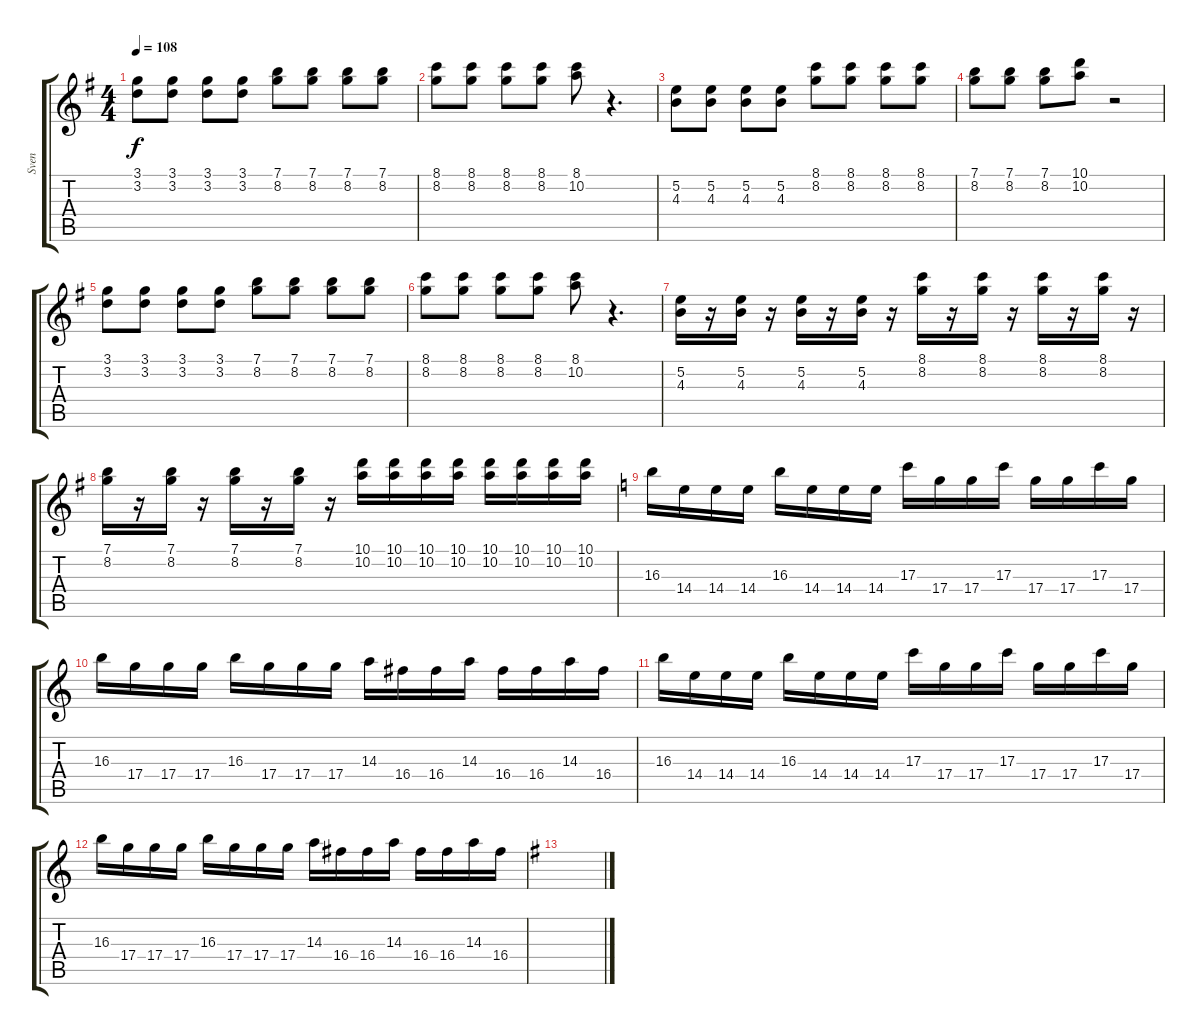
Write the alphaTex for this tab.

\track ("Sven" "Sven") {instrument distortionguitar}
\staff {score tabs}
\tuning (E4 B3 G3 D3 A2 E2) {hide}
\ts (4 4)
\tempo 108
\clef g2
\ks g
(3.1 3.2).8{dy f volume 12 instrument distortionguitar} (3.1 3.2).8 (3.1 3.2).8 (3.1 3.2).8 (7.1 8.2).8 (7.1 8.2).8 (7.1 8.2).8 (7.1 8.2).8 |
(8.1 8.2).8 (8.1 8.2).8 (8.1 8.2).8 (8.1 8.2).8 (8.1 10.2).8 r.4{d} |
(5.2 4.3).8{volume 12 instrument distortionguitar} (5.2 4.3).8 (5.2 4.3).8 (5.2 4.3).8 (8.1 8.2).8 (8.1 8.2).8 (8.1 8.2).8 (8.1 8.2).8 |
(7.1 8.2).8 (7.1 8.2).8 (7.1 8.2).8 (10.1 10.2).8 r.2 |
(3.1 3.2).8{volume 12 instrument distortionguitar} (3.1 3.2).8 (3.1 3.2).8 (3.1 3.2).8 (7.1 8.2).8 (7.1 8.2).8 (7.1 8.2).8 (7.1 8.2).8 |
(8.1 8.2).8 (8.1 8.2).8 (8.1 8.2).8 (8.1 8.2).8 (8.1 10.2).8 r.4{d} |
(5.2 4.3).16{volume 12 instrument distortionguitar} r.16 (5.2 4.3).16 r.16 (5.2 4.3).16 r.16 (5.2 4.3).16 r.16 (8.1 8.2).16 r.16 (8.1 8.2).16 r.16 (8.1 8.2).16 r.16 (8.1 8.2).16 r.16 |
(7.1 8.2).16 r.16 (7.1 8.2).16 r.16 (7.1 8.2).16 r.16 (7.1 8.2).16 r.16 (10.1 10.2).16 (10.1 10.2).16 (10.1 10.2).16 (10.1 10.2).16 (10.1 10.2).16 (10.1 10.2).16 (10.1 10.2).16 (10.1 10.2).16 |
\ks c
16.3.16 14.4.16 14.4.16 14.4.16 16.3.16 14.4.16 14.4.16 14.4.16 17.3.16 17.4.16 17.4.16 17.3.16 17.4.16 17.4.16 17.3.16 17.4.16 |
16.3.16 17.4.16 17.4.16 17.4.16 16.3.16 17.4.16 17.4.16 17.4.16 14.3.16 16.4.16 16.4.16 14.3.16 16.4.16 16.4.16 14.3.16 16.4.16 |
16.3.16 14.4.16 14.4.16 14.4.16 16.3.16 14.4.16 14.4.16 14.4.16 17.3.16 17.4.16 17.4.16 17.3.16 17.4.16 17.4.16 17.3.16 17.4.16 |
16.3.16 17.4.16 17.4.16 17.4.16 16.3.16 17.4.16 17.4.16 17.4.16 14.3.16 16.4.16 16.4.16 14.3.16 16.4.16 16.4.16 14.3.16 16.4.16 |
\ks g
